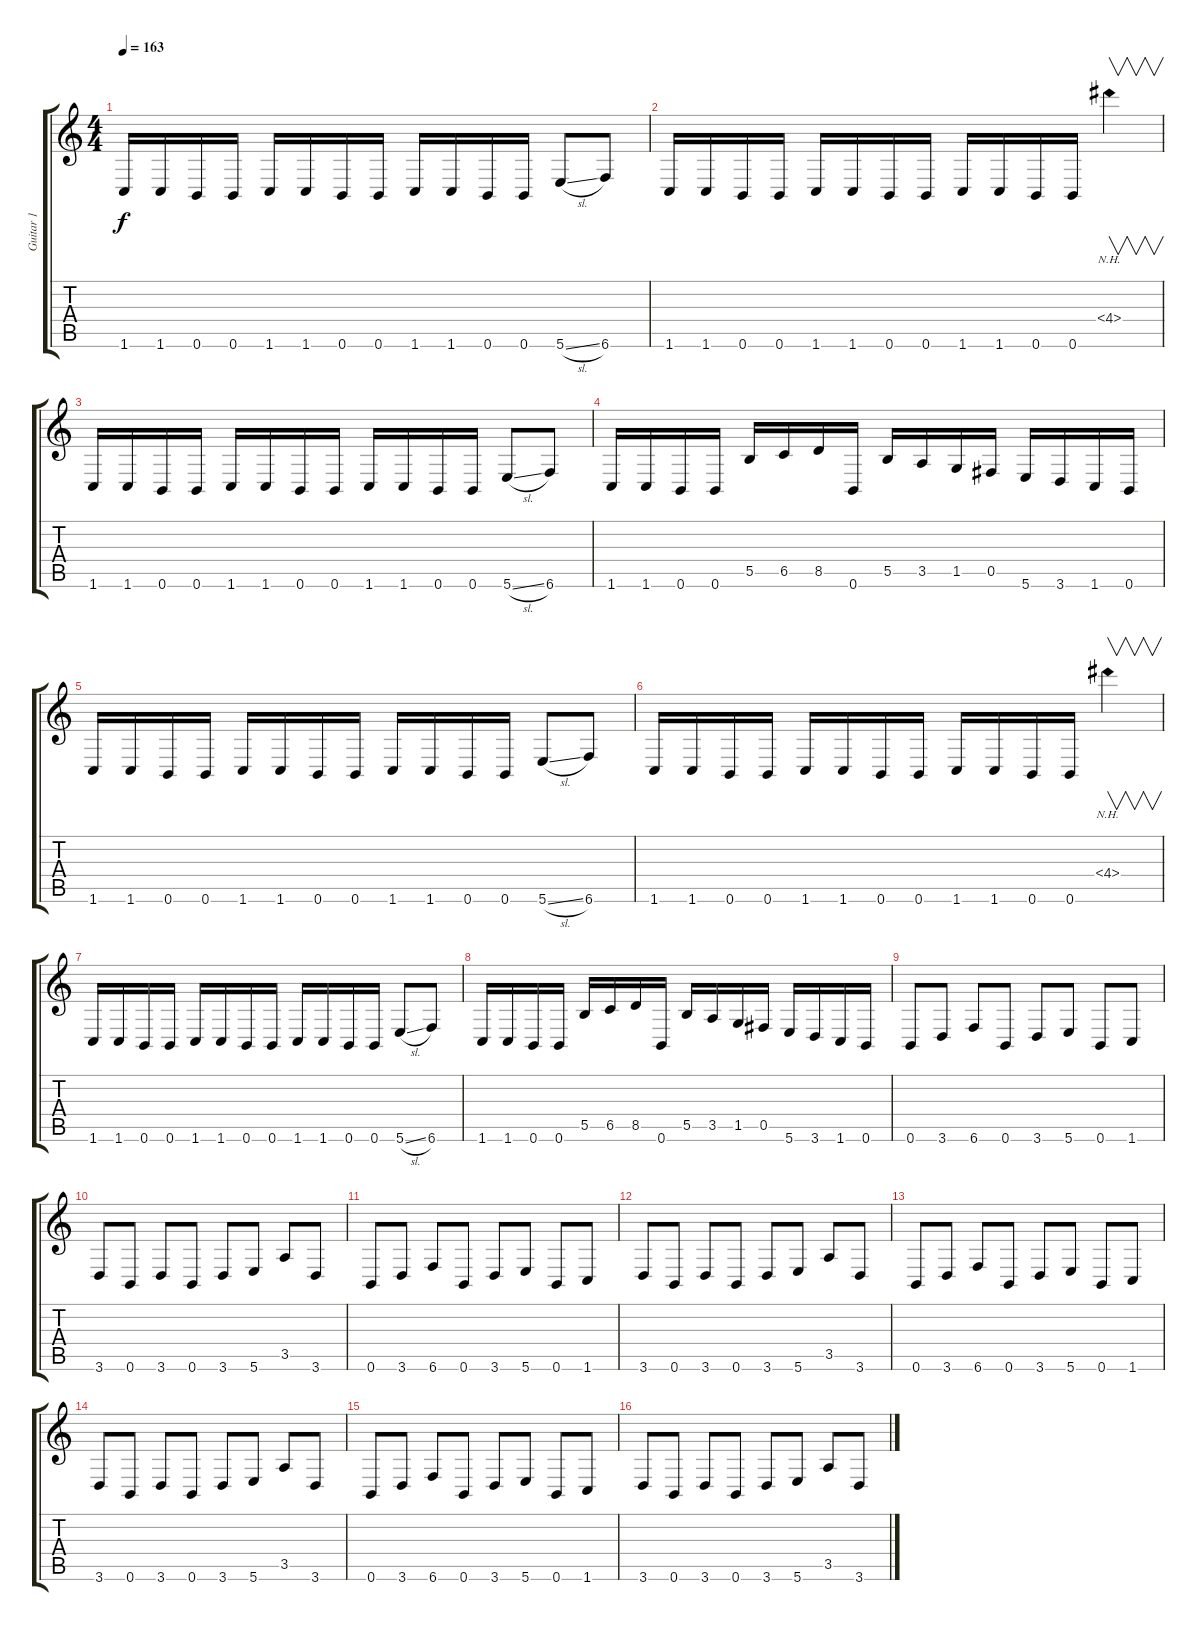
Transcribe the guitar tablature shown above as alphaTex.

\track ("Guitar 1" "Guitar 1") {instrument distortionguitar}
\staff {score tabs}
\tuning (Db4 Ab3 E3 B2 Gb2 B1) {hide}
\ts (4 4)
\tempo 163
\clef g2
\ks c
1.6.16{dy f instrument distortionguitar} 1.6.16 0.6.16 0.6.16 1.6.16 1.6.16 0.6.16 0.6.16 1.6.16 1.6.16 0.6.16 0.6.16 5.6{sl}.8 6.6.8 |
1.6.16 1.6.16 0.6.16 0.6.16 1.6.16 1.6.16 0.6.16 0.6.16 1.6.16 1.6.16 0.6.16 0.6.16 4.4{nh}.4{v} |
1.6.16 1.6.16 0.6.16 0.6.16 1.6.16 1.6.16 0.6.16 0.6.16 1.6.16 1.6.16 0.6.16 0.6.16 5.6{sl}.8 6.6.8 |
1.6.16 1.6.16 0.6.16 0.6.16 5.5.16 6.5.16 8.5.16 0.6.16 5.5.16 3.5.16 1.5.16 0.5.16 5.6.16 3.6.16 1.6.16 0.6.16 |
1.6.16 1.6.16 0.6.16 0.6.16 1.6.16 1.6.16 0.6.16 0.6.16 1.6.16 1.6.16 0.6.16 0.6.16 5.6{sl}.8 6.6.8 |
1.6.16 1.6.16 0.6.16 0.6.16 1.6.16 1.6.16 0.6.16 0.6.16 1.6.16 1.6.16 0.6.16 0.6.16 4.4{nh}.4{v} |
1.6.16 1.6.16 0.6.16 0.6.16 1.6.16 1.6.16 0.6.16 0.6.16 1.6.16 1.6.16 0.6.16 0.6.16 5.6{sl}.8 6.6.8 |
1.6.16 1.6.16 0.6.16 0.6.16 5.5.16 6.5.16 8.5.16 0.6.16 5.5.16 3.5.16 1.5.16 0.5.16 5.6.16 3.6.16 1.6.16 0.6.16 |
0.6.8 3.6.8 6.6.8 0.6.8 3.6.8 5.6.8 0.6.8 1.6.8 |
3.6.8 0.6.8 3.6.8 0.6.8 3.6.8 5.6.8 3.5.8 3.6.8 |
0.6.8 3.6.8 6.6.8 0.6.8 3.6.8 5.6.8 0.6.8 1.6.8 |
3.6.8 0.6.8 3.6.8 0.6.8 3.6.8 5.6.8 3.5.8 3.6.8 |
0.6.8 3.6.8 6.6.8 0.6.8 3.6.8 5.6.8 0.6.8 1.6.8 |
3.6.8 0.6.8 3.6.8 0.6.8 3.6.8 5.6.8 3.5.8 3.6.8 |
0.6.8 3.6.8 6.6.8 0.6.8 3.6.8 5.6.8 0.6.8 1.6.8 |
3.6.8 0.6.8 3.6.8 0.6.8 3.6.8 5.6.8 3.5.8 3.6.8
